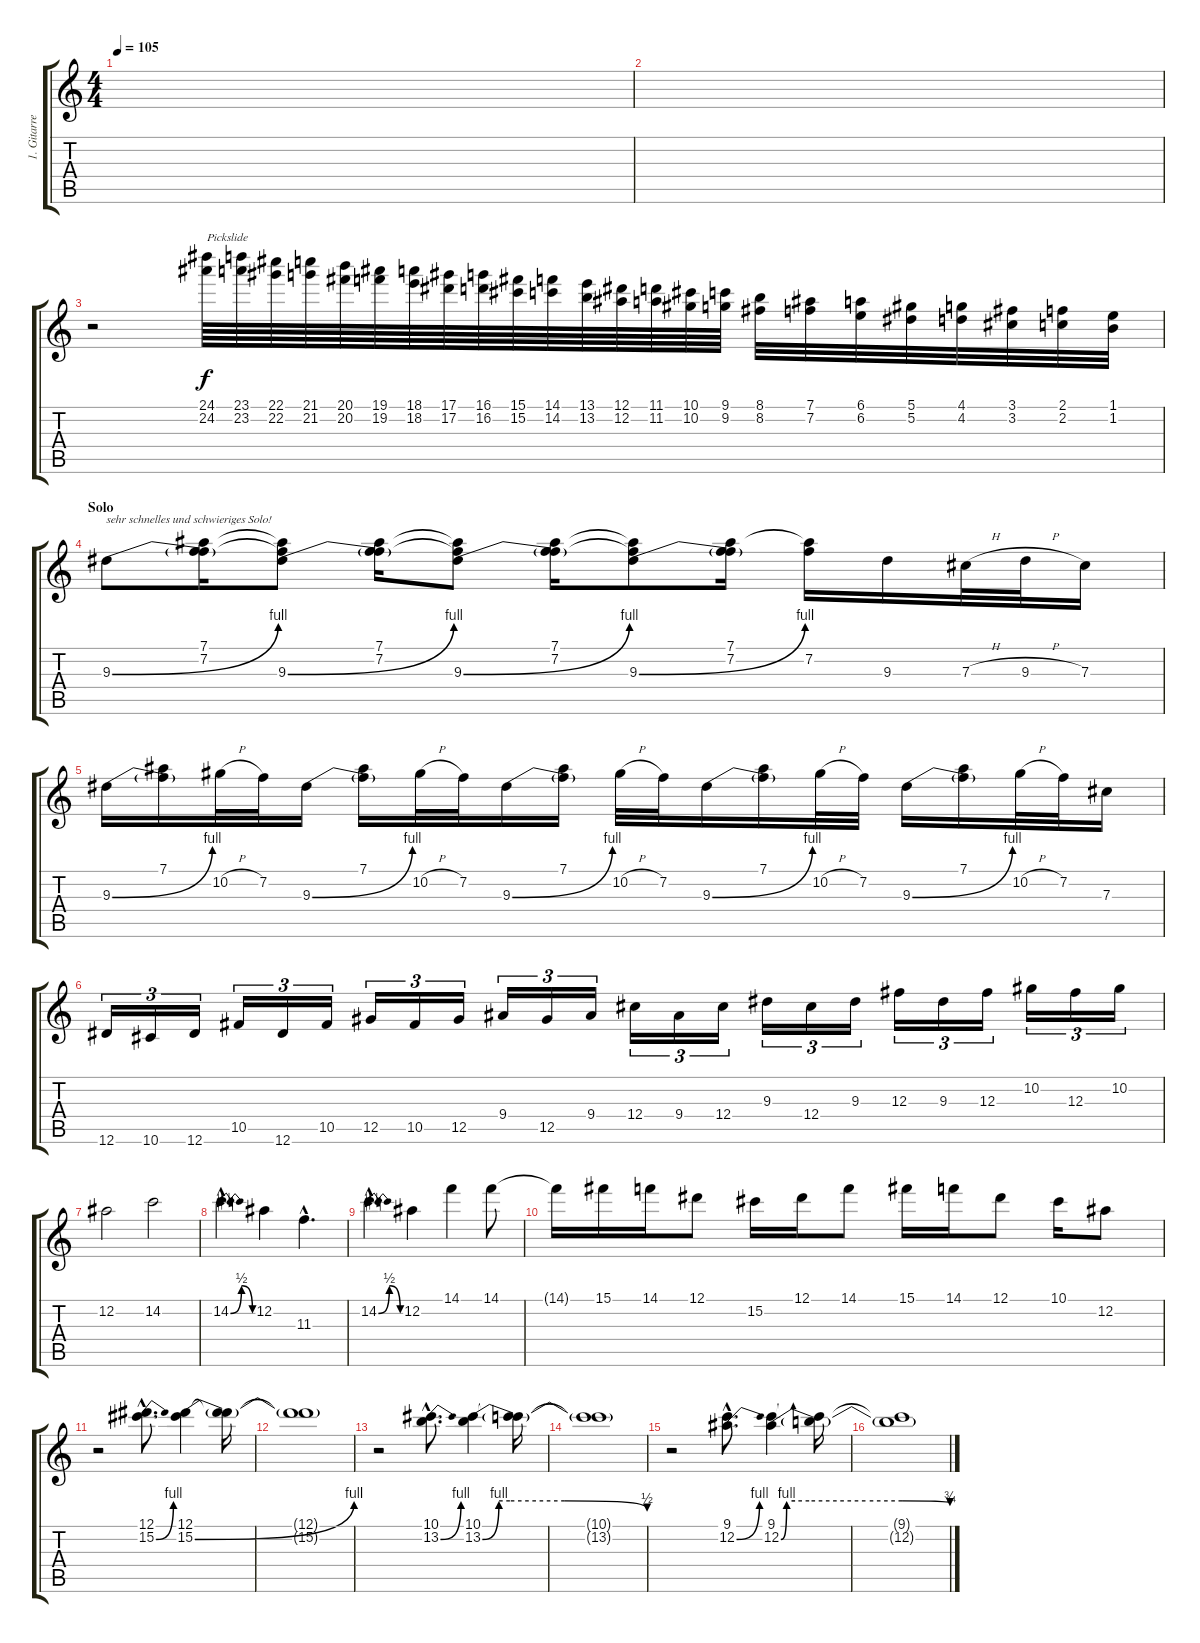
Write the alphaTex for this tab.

\track ("1. Gitarre" "1. Gitarre") {instrument distortionguitar}
\staff {score tabs}
\tuning (Eb4 Bb3 Gb3 Db3 Ab2 Eb2) {hide}
\ts (4 4)
\tempo 105
\clef g2
\ks c
|
|
r.2 (24.1 24.2).64{txt "Pickslide" volume 12} (23.1 23.2).64 (22.1 22.2).64 (21.1 21.2).64 (20.1 20.2).64 (19.1 19.2).64 (18.1 18.2).64 (17.1 17.2).64 (16.1 16.2).64 (15.1 15.2).64 (14.1 14.2).64 (13.1 13.2).64 (12.1 12.2).64 (11.1 11.2).64 (10.1 10.2).64 (9.1 9.2).64 (8.1 8.2).32 (7.1 7.2).32 (6.1 6.2).32 (5.1 5.2).32 (4.1 4.2).32 (3.1 3.2).32 (2.1 2.2).32 (1.1 1.2).32 |
\section ("" "Solo")
9.3{be (bend 0 0 60 4)}.8{txt "sehr schnelles und schwieriges Solo!"} (7.1 7.2 9.3{t}).16 (7.1{t} 7.2{t} 9.3{be (bend 0 0 60 4)}).8 (7.1 7.2 9.3{t}).16 (7.1{t} 7.2{t} 9.3{be (bend 0 0 60 4)}).8 (7.1 7.2 9.3{t}).16 (7.1{t} 7.2{t} 9.3{be (bend 0 0 60 4)}).8 (7.1 7.2 9.3{t}).16 (7.1{t} 7.2).16 9.3.16 7.3{h}.32 9.3{h}.32 7.3.16 |
9.3{be (bend 0 0 60 4)}.16 (7.1 9.3{t}).16 10.2{h}.32 7.2.32 9.3{be (bend 0 0 60 4)}.16 (7.1 9.3{t}).16 10.2{h}.32 7.2.32 9.3{be (bend 0 0 60 4)}.16 (7.1 9.3{t}).16 10.2{h}.32 7.2.32 9.3{be (bend 0 0 60 4)}.16 (7.1 9.3{t}).16 10.2{h}.32 7.2.32 9.3{be (bend 0 0 60 4)}.16 (7.1 9.3{t}).16 10.2{h}.32 7.2.32 7.3.16 |
12.6.16{tu (3 2)} 10.6.16{tu (3 2)} 12.6.16{tu (3 2)} 10.5.16{tu (3 2)} 12.6.16{tu (3 2)} 10.5.16{tu (3 2)} 12.5.16{tu (3 2)} 10.5.16{tu (3 2)} 12.5.16{tu (3 2)} 9.4.16{tu (3 2)} 12.5.16{tu (3 2)} 9.4.16{tu (3 2)} 12.4.16{tu (3 2)} 9.4.16{tu (3 2)} 12.4.16{tu (3 2)} 9.3.16{tu (3 2)} 12.4.16{tu (3 2)} 9.3.16{tu (3 2)} 12.3.16{tu (3 2)} 9.3.16{tu (3 2)} 12.3.16{tu (3 2)} 10.2.16{tu (3 2)} 12.3.16{tu (3 2)} 10.2.16{tu (3 2)} |
12.2.2 14.2.2 |
14.2{be (bendrelease 0 0 30 2 30 2 60 0) hac}.4{d} 12.2.4 11.3{hac}.4{d} |
14.2{be (bendrelease 0 0 30 2 30 2 60 0) hac}.4{d} 12.2.4 14.1.4 14.1.8 |
14.1{t}.16 15.1.16 14.1.16 12.1.8 15.2.16 12.1.16 14.1.8 15.1.16 14.1.16 12.1.8 10.1.16 12.2.8 |
r.2 (12.1{hac} 15.2{be (bend 0 0 60 4) hac}).8{d} (12.1 15.2{be (bend 0 0 60 4)}).4 (12.1{t} 15.2{t}).16 |
(12.1{t} 15.2{t}).1 |
r.2 (10.1{hac} 13.2{be (bend 0 0 60 4) hac}).8{d} (10.1 13.2{be (custom 0 0 6 4 10 4 30 4 60 2)}).4 (10.1{t} 13.2{t}).16 |
(10.1{t} 13.2{t}).1 |
r.2 (9.1{hac} 12.2{be (bend 0 0 60 4) hac}).8{d} (9.1 12.2{be (custom 0 0 2 4 5 4 10 4 30 4 43 4 60 3)}).4 (9.1{t} 12.2{t}).16 |
(9.1{t} 12.2{t}).1
